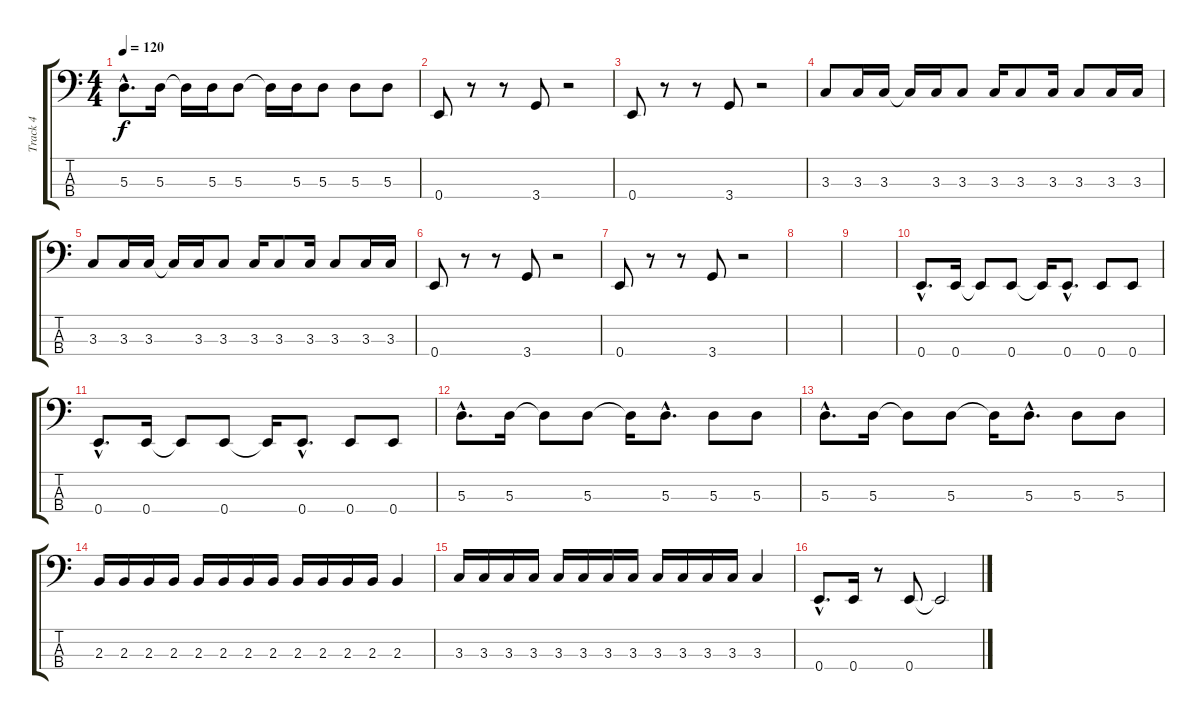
\track ("Track 4" "Track 4") {instrument electricbasspick}
\staff {score tabs}
\tuning (G2 D2 A1 E1) {hide}
\ts (4 4)
\tempo 120
\clef f4
\ks c
5.3{hac}.8{d dy f} 5.3.16 5.3{t}.16 5.3.16 5.3.8 5.3{t}.16 5.3.16 5.3.8 5.3.8 5.3.8 |
0.4.8 r.8 r.8 3.4.8 r.2 |
0.4.8 r.8 r.8 3.4.8 r.2 |
3.3.8 3.3.16 3.3.16 3.3{t}.16 3.3.16 3.3.8 3.3.16 3.3.8 3.3.16 3.3.8 3.3.16 3.3.16 |
3.3.8 3.3.16 3.3.16 3.3{t}.16 3.3.16 3.3.8 3.3.16 3.3.8 3.3.16 3.3.8 3.3.16 3.3.16 |
0.4.8 r.8 r.8 3.4.8 r.2 |
0.4.8 r.8 r.8 3.4.8 r.2 |
|
|
0.4{hac}.8{d} 0.4.16 0.4{t}.8 0.4.8 0.4{t}.16 0.4{hac}.8{d} 0.4.8 0.4.8 |
0.4{hac}.8{d} 0.4.16 0.4{t}.8 0.4.8 0.4{t}.16 0.4{hac}.8{d} 0.4.8 0.4.8 |
5.3{hac}.8{d} 5.3.16 5.3{t}.8 5.3.8 5.3{t}.16 5.3{hac}.8{d} 5.3.8 5.3.8 |
5.3{hac}.8{d} 5.3.16 5.3{t}.8 5.3.8 5.3{t}.16 5.3{hac}.8{d} 5.3.8 5.3.8 |
2.3.16 2.3.16 2.3.16 2.3.16 2.3.16 2.3.16 2.3.16 2.3.16 2.3.16 2.3.16 2.3.16 2.3.16 2.3.4 |
3.3.16 3.3.16 3.3.16 3.3.16 3.3.16 3.3.16 3.3.16 3.3.16 3.3.16 3.3.16 3.3.16 3.3.16 3.3.4 |
0.4{hac}.8{d} 0.4.16 r.8 0.4.8 0.4{t}.2
